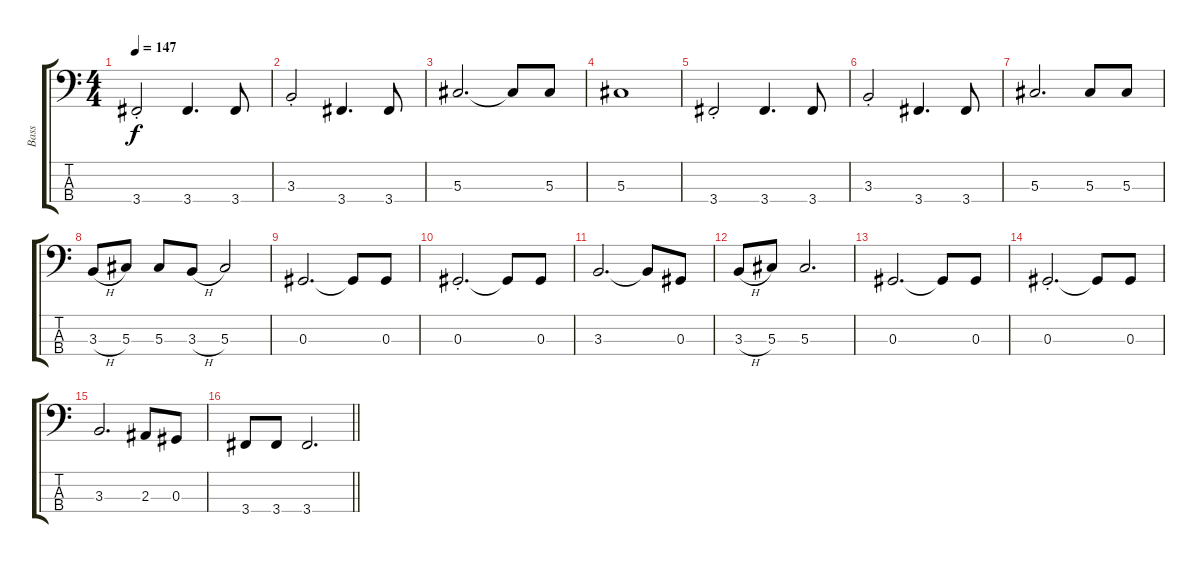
\track ("Bass" "Bass") {instrument electricbassfinger}
\staff {score tabs}
\tuning (Gb2 Db2 Ab1 Eb1) {hide}
\ts (4 4)
\tempo 147
\clef f4
\ks c
3.4{st}.2{dy f} 3.4.4{d} 3.4.8 |
3.3{st}.2 3.4.4{d} 3.4.8 |
5.3.2{d} 5.3{t}.8 5.3.8 |
5.3.1 |
3.4{st}.2 3.4.4{d} 3.4.8 |
3.3{st}.2 3.4.4{d} 3.4.8 |
5.3.2{d} 5.3.8 5.3.8 |
3.3{h}.8 5.3.8 5.3.8 3.3{h}.8 5.3.2 |
0.3.2{d} 0.3{t}.8 0.3.8 |
0.3{st}.2{d} 0.3{t}.8 0.3.8 |
3.3.2{d} 3.3{t}.8 0.3.8 |
3.3{h}.8 5.3.8 5.3.2{d} |
0.3.2{d} 0.3{t}.8 0.3.8 |
0.3{st}.2{d} 0.3{t}.8 0.3.8 |
3.3.2{d} 2.3.8 0.3.8 |
\barLineRight lightlight
3.4.8 3.4.8 3.4.2{d}
